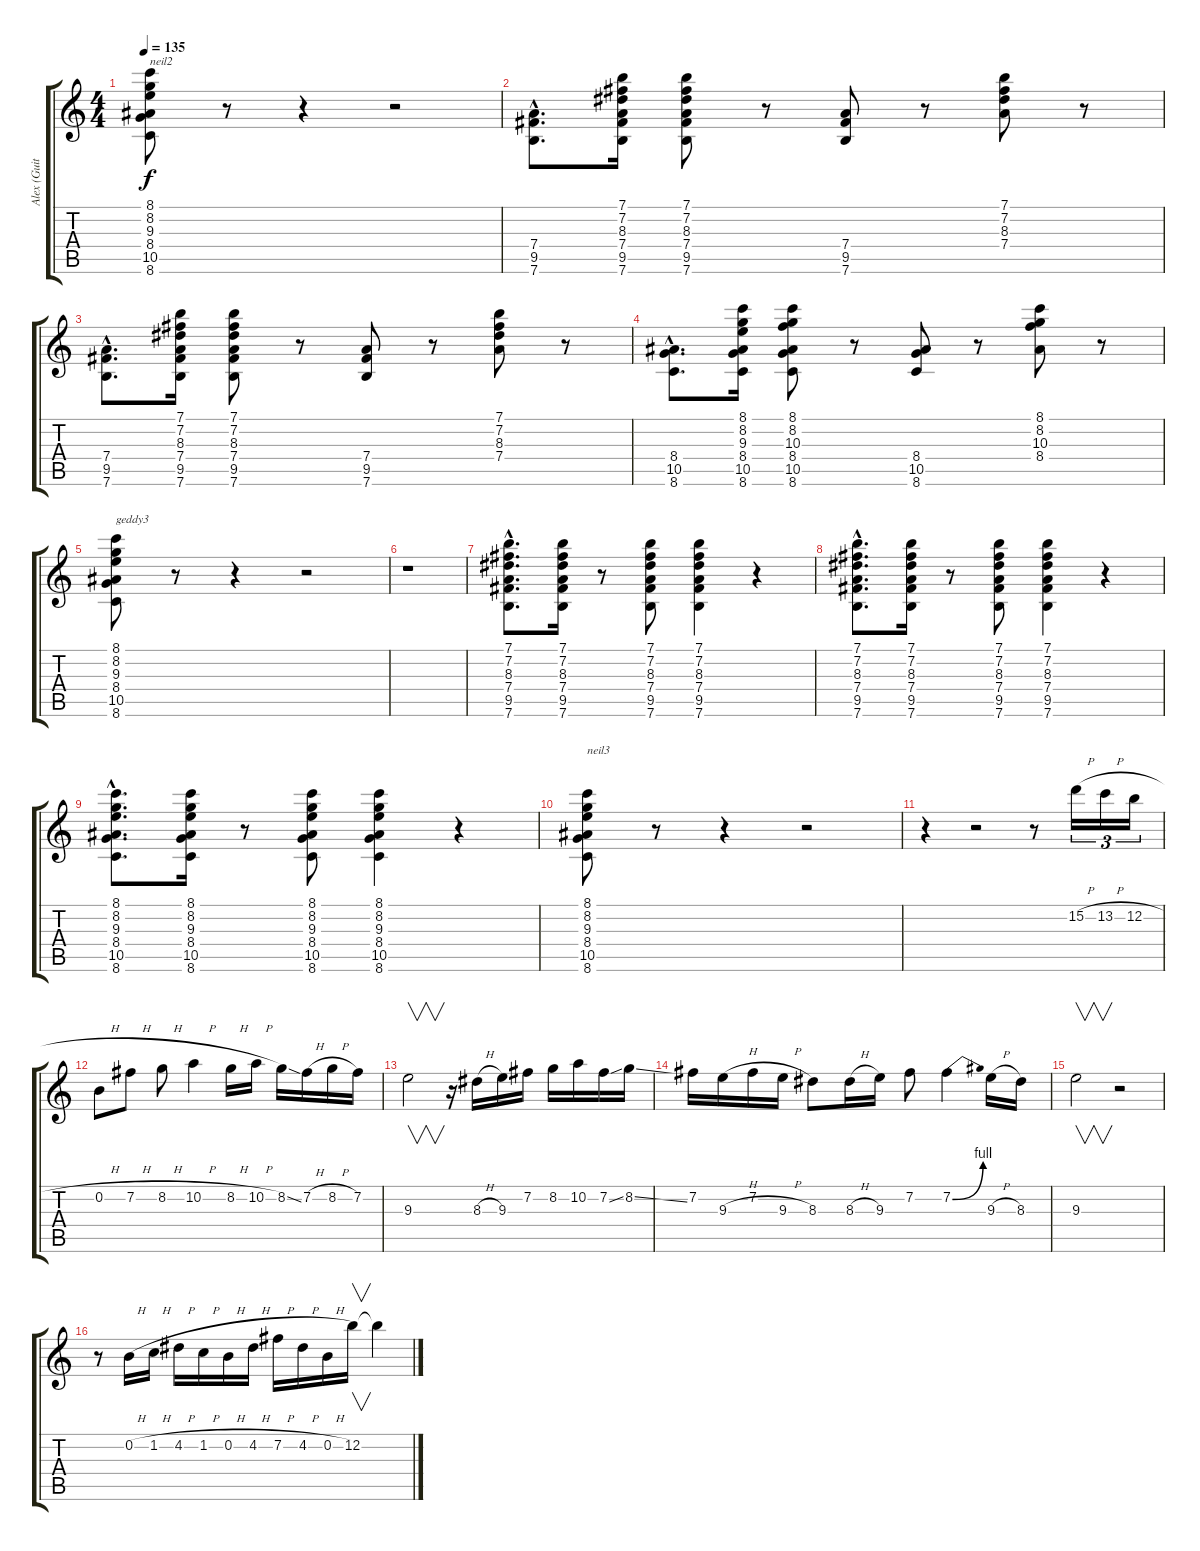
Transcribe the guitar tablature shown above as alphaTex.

\track ("Alex (Guitar)" "Alex (Guit") {instrument overdrivenguitar}
\staff {score tabs}
\tuning (E4 B3 G3 D3 A2 E2) {hide}
\ts (4 4)
\tempo 135
\clef g2
\ks c
(8.1 8.2 9.3 8.4 10.5 8.6).8{txt "neil2" dy f} r.8 r.4 r.2 |
(7.4{hac} 9.5{hac} 7.6{hac}).8{d} (7.1 7.2 8.3 7.4 9.5 7.6).16 (7.1 7.2 8.3 7.4 9.5 7.6).8 r.8 (7.4 9.5 7.6).8 r.8 (7.1 7.2 8.3 7.4).8 r.8 |
(7.4{hac} 9.5{hac} 7.6{hac}).8{d} (7.1 7.2 8.3 7.4 9.5 7.6).16 (7.1 7.2 8.3 7.4 9.5 7.6).8 r.8 (7.4 9.5 7.6).8 r.8 (7.1 7.2 8.3 7.4).8 r.8 |
(8.4{hac} 10.5{hac} 8.6{hac}).8{d} (8.1 8.2 9.3 8.4 10.5 8.6).16 (8.1 8.2 10.3 8.4 10.5 8.6).8 r.8 (8.4 10.5 8.6).8 r.8 (8.1 8.2 10.3 8.4).8 r.8 |
(8.1 8.2 9.3 8.4 10.5 8.6).8{txt "geddy3"} r.8 r.4 r.2 |
r.1 |
(7.1{hac} 7.2{hac} 8.3{hac} 7.4{hac} 9.5{hac} 7.6{hac}).8{d} (7.1 7.2 8.3 7.4 9.5 7.6).16 r.8 (7.1 7.2 8.3 7.4 9.5 7.6).8 (7.1 7.2 8.3 7.4 9.5 7.6).4 r.4 |
(7.1{hac} 7.2{hac} 8.3{hac} 7.4{hac} 9.5{hac} 7.6{hac}).8{d} (7.1 7.2 8.3 7.4 9.5 7.6).16 r.8 (7.1 7.2 8.3 7.4 9.5 7.6).8 (7.1 7.2 8.3 7.4 9.5 7.6).4 r.4 |
(8.1{hac} 8.2{hac} 9.3{hac} 8.4{hac} 10.5{hac} 8.6{hac}).8{d} (8.1 8.2 9.3 8.4 10.5 8.6).16 r.8 (8.1 8.2 9.3 8.4 10.5 8.6).8 (8.1 8.2 9.3 8.4 10.5 8.6).4 r.4 |
(8.1 8.2 9.3 8.4 10.5 8.6).8{txt "neil3"} r.8 r.4 r.2 |
r.4 r.2 r.8 15.2{h}.16{tu (3 2)} 13.2{h}.16{tu (3 2)} 12.2{h}.16{tu (3 2)} |
0.2{h}.8 7.2{h}.8 8.2{h}.8 10.2{h}.4 8.2{h}.16 10.2{h}.16 8.2{ss}.16 7.2{h}.16 8.2{h}.16 7.2.16 |
9.3.2{v} r.16 8.3{h}.16 9.3.16 7.2.16 8.2.16 10.2.16 7.2{ss}.16 8.2{ss}.16 |
7.2.16 9.3{h}.16 7.2.16 9.3{h}.16 8.3.8 8.3{h}.16 9.3.16 7.2.8 7.2{be (bend 0 0 60 4)}.4 9.3{h}.16 8.3.16 |
9.3.2{v} r.2 |
r.8 0.2{h}.16 1.2{h}.16 4.2{h}.16 1.2{h}.16 0.2{h}.16 4.2{h}.16 7.2{h}.16 4.2{h}.16 0.2{h}.16 12.2.16{v} 12.2{t}.4
